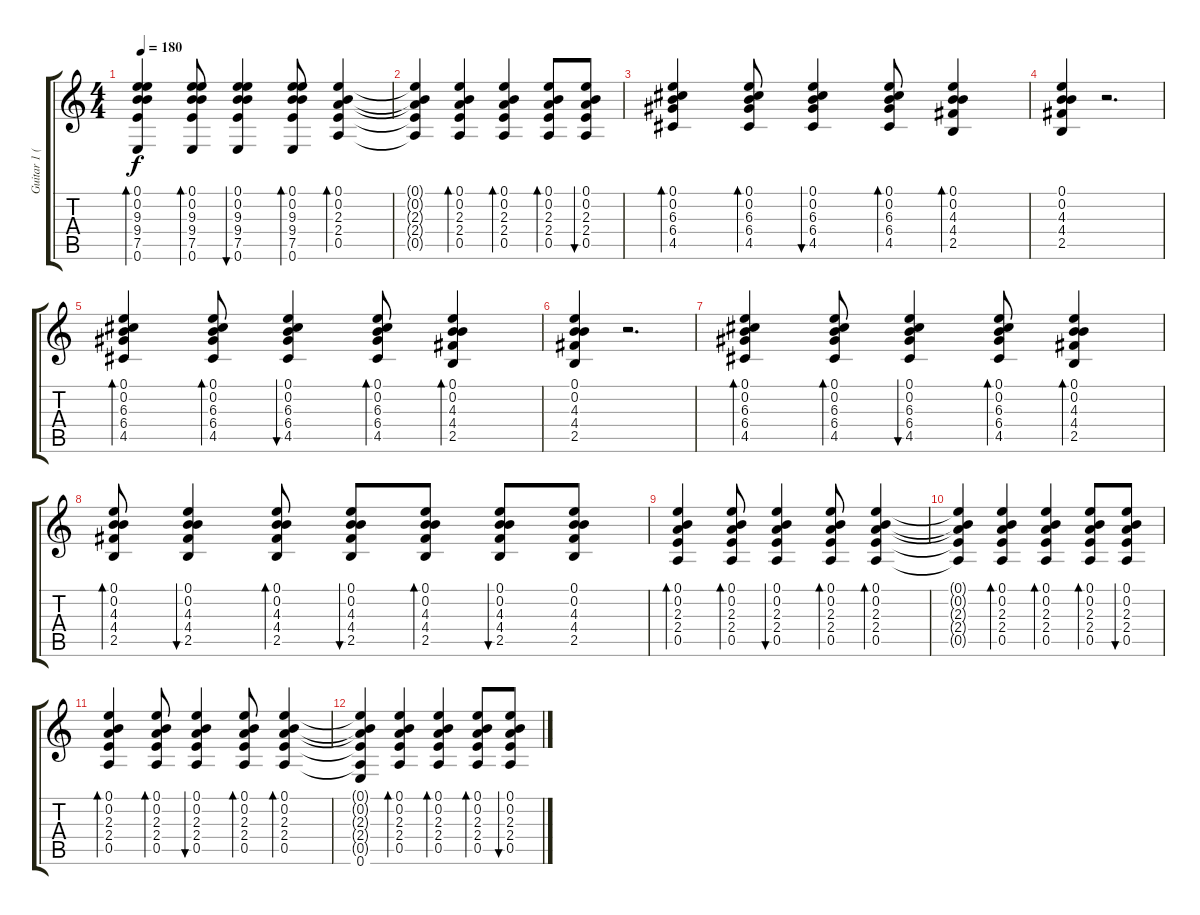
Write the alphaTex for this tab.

\track ("Guitar 1 (Matt)" "Guitar 1 (") {instrument acousticguitarsteel}
\staff {score tabs}
\tuning (E4 B3 G3 D3 A2 E2) {hide}
\ts (4 4)
\tempo 180
\clef g2
\ks c
(0.1 0.2 9.3 9.4 7.5 0.6).4{bd 120 dy f} (0.1 0.2 9.3 9.4 7.5 0.6).8{bd 120} (0.1 0.2 9.3 9.4 7.5 0.6).4{bu 120} (0.1 0.2 9.3 9.4 7.5 0.6).8{bd 120} (0.1 0.2 2.3 2.4 0.5).4{bd 120} |
(0.1{t} 0.2{t} 2.3{t} 2.4{t} 0.5{t}).4 (0.1 0.2 2.3 2.4 0.5).4{bd 120} (0.1 0.2 2.3 2.4 0.5).4{bd 120} (0.1 0.2 2.3 2.4 0.5).8{bd 120} (0.1 0.2 2.3 2.4 0.5).8{bu 120} |
(0.1 0.2 6.3 6.4 4.5).4{bd 120} (0.1 0.2 6.3 6.4 4.5).8{bd 120} (0.1 0.2 6.3 6.4 4.5).4{bu 120} (0.1 0.2 6.3 6.4 4.5).8{bd 120} (0.1 0.2 4.3 4.4 2.5).4{bd 120} |
(0.1 0.2 4.3 4.4 2.5).4 r.2{d} |
(0.1 0.2 6.3 6.4 4.5).4{bd 120} (0.1 0.2 6.3 6.4 4.5).8{bd 120} (0.1 0.2 6.3 6.4 4.5).4{bu 120} (0.1 0.2 6.3 6.4 4.5).8{bd 120} (0.1 0.2 4.3 4.4 2.5).4{bd 120} |
(0.1 0.2 4.3 4.4 2.5).4 r.2{d} |
(0.1 0.2 6.3 6.4 4.5).4{bd 120} (0.1 0.2 6.3 6.4 4.5).8{bd 120} (0.1 0.2 6.3 6.4 4.5).4{bu 120} (0.1 0.2 6.3 6.4 4.5).8{bd 120} (0.1 0.2 4.3 4.4 2.5).4{bd 120} |
(0.1 0.2 4.3 4.4 2.5).8{bd 60} (0.1 0.2 4.3 4.4 2.5).4{bu 60} (0.1 0.2 4.3 4.4 2.5).8{bd 120} (0.1 0.2 4.3 4.4 2.5).8{bu 120} (0.1 0.2 4.3 4.4 2.5).8{bd 120} (0.1 0.2 4.3 4.4 2.5).8{bu 120} (0.1 0.2 4.3 4.4 2.5).8 |
(0.1 0.2 2.3 2.4 0.5).4{bd 120} (0.1 0.2 2.3 2.4 0.5).8{bd 120} (0.1 0.2 2.3 2.4 0.5).4{bu 120} (0.1 0.2 2.3 2.4 0.5).8{bd 120} (0.1 0.2 2.3 2.4 0.5).4{bd 120} |
(0.1{t} 0.2{t} 2.3{t} 2.4{t} 0.5{t}).4 (0.1 0.2 2.3 2.4 0.5).4{bd 120} (0.1 0.2 2.3 2.4 0.5).4{bd 120} (0.1 0.2 2.3 2.4 0.5).8{bd 120} (0.1 0.2 2.3 2.4 0.5).8{bu 120} |
(0.1 0.2 2.3 2.4 0.5).4{bd 120} (0.1 0.2 2.3 2.4 0.5).8{bd 120} (0.1 0.2 2.3 2.4 0.5).4{bu 120} (0.1 0.2 2.3 2.4 0.5).8{bd 120} (0.1 0.2 2.3 2.4 0.5).4{bd 120} |
(0.1{t} 0.2{t} 2.3{t} 2.4{t} 0.5{t} 0.6).4 (0.1 0.2 2.3 2.4 0.5).4{bd 120} (0.1 0.2 2.3 2.4 0.5).4{bd 120} (0.1 0.2 2.3 2.4 0.5).8{bd 120} (0.1 0.2 2.3 2.4 0.5).8{bu 120}
